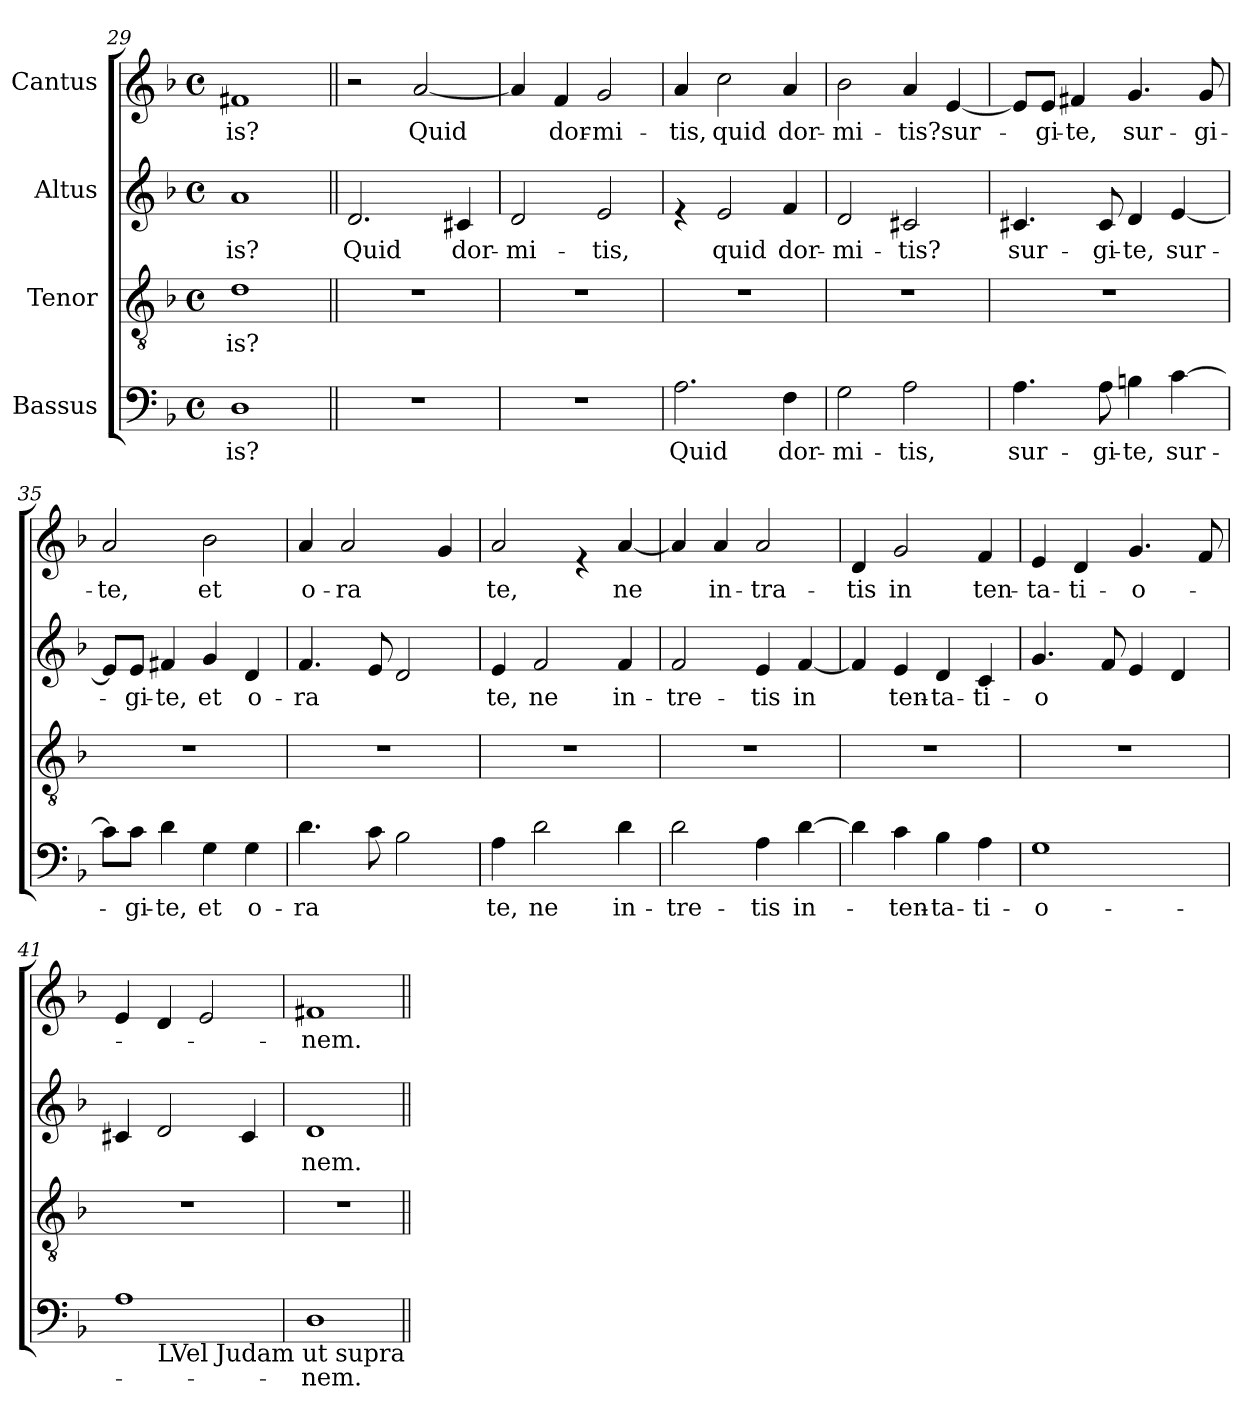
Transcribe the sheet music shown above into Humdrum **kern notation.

**kern	**text	**kern	**text	**kern	**text	**kern	**text
*part4	*part4	*part3	*part3	*part2	*part2	*part1	*part1
*staff4	*staff4	*staff3	*staff3	*staff2	*staff2	*staff1	*staff1
*I"Bassus	*	*I"Tenor	*	*I"Altus	*	*I"Cantus	*
*clefF4	*	*clefGv2	*	*clefG2	*	*clefG2	*
*k[b-]	*	*k[b-]	*	*k[b-]	*	*k[b-]	*
*F:	*	*F:	*	*F:	*	*F:	*
*M4/4	*	*M4/4	*	*M4/4	*	*M4/4	*
*met(c)	*	*met(c)	*	*met(c)	*	*met(c)	*
=29	=29	=29	=29	=29	=29	=29	=29
!	!LO:LY:b	!	!LO:LY:b	!	!LO:LY:b	!	!LO:LY:b
1D	-is?	1d	is?	1a	-is?	1f#X	-is?
=30||	=30||	=30||	=30||	=30||	=30||	=30||	=30||
!	!	!	!	!	!LO:LY:b	!	!
1r	.	1r	.	2.d/	Quid	2r	.
!	!	!	!	!	!	!	!LO:LY:b
.	.	.	.	.	.	[<2a/	Quid
!	!	!	!	!	!LO:LY:b	!	!
.	.	.	.	4c#X/	dor-	.	.
=31	=31	=31	=31	=31	=31	=31	=31
!	!	!	!	!	!LO:LY:b	!	!
1r	.	1r	.	2d/	-mi-	4a/]	.
!	!	!	!	!	!	!	!LO:LY:b
.	.	.	.	.	.	4f/	dor-
!	!	!	!	!	!LO:LY:b	!	!LO:LY:b
.	.	.	.	2e/	-tis,	2g/	-mi-
!!LO:LB:g=z
=32	=32	=32	=32	=32	=32	=32	=32
!	!LO:LY:b	!	!	!	!	!	!LO:LY:b
2.A\	Quid	1r	.	4re	.	4a/	-tis,
!	!	!	!	!	!LO:LY:b	!	!LO:LY:b
.	.	.	.	2e/	quid	2cc\	quid
!	!LO:LY:b	!	!	!	!LO:LY:b	!	!LO:LY:b
4F\	dor-	.	.	4f/	dor-	4a/	dor-
=33	=33	=33	=33	=33	=33	=33	=33
!	!LO:LY:b	!	!	!	!LO:LY:b	!	!LO:LY:b
2G\	-mi-	1r	.	2d/	-mi-	2b-\	-mi-
!	!LO:LY:b	!	!	!	!LO:LY:b	!	!LO:LY:b
2A\	-tis,	.	.	2c#X/	-tis?	4a/	-tis?
!	!	!	!	!	!	!	!LO:LY:b
.	.	.	.	.	.	[<4e/	sur-
=34	=34	=34	=34	=34	=34	=34	=34
!	!LO:LY:b	!	!	!	!LO:LY:b	!	!
4.A\	sur-	1r	.	4.c#X/	sur-	8e/L]	.
!	!	!	!	!	!	!	!LO:LY:b
.	.	.	.	.	.	8e/J	-gi-
!	!	!	!	!	!	!	!LO:LY:b
.	.	.	.	.	.	4f#X/	-te,
!	!LO:LY:b	!	!	!	!LO:LY:b	!	!
8A\	-gi-	.	.	8c#/	-gi-	.	.
!	!LO:LY:b	!	!	!	!LO:LY:b	!	!LO:LY:b
4Bn\	-te,	.	.	4d/	-te,	4.g/	sur-
!	!LO:LY:b	!	!	!	!LO:LY:b	!	!
[>4c\	sur-	.	.	[<4e/	sur-	.	.
!	!	!	!	!	!	!	!LO:LY:b
.	.	.	.	.	.	8g/	-gi-
=35	=35	=35	=35	=35	=35	=35	=35
!	!	!	!	!	!	!	!LO:LY:b
8c\L]	.	1r	.	8e/L]	.	2a/	-te,
!	!LO:LY:b	!	!	!	!LO:LY:b	!	!
8c\J	-gi-	.	.	8e/J	-gi-	.	.
!	!LO:LY:b	!	!	!	!LO:LY:b	!	!
4d\	-te,	.	.	4f#X/	-te,	.	.
!	!LO:LY:b	!	!	!	!LO:LY:b	!	!LO:LY:b
4G\	et	.	.	4g/	et	2b-\	et
!	!LO:LY:b	!	!	!	!LO:LY:b	!	!
4G\	o-	.	.	4d/	o-	.	.
=36	=36	=36	=36	=36	=36	=36	=36
!	!LO:LY:b	!	!	!	!LO:LY:b	!	!LO:LY:b
4.d\	-ra	1r	.	4.f/	-ra	4a/	o-
!	!	!	!	!	!	!	!LO:LY:b
.	.	.	.	.	.	2a/	-ra
8c\	.	.	.	8e/	.	.	.
2B-\	.	.	.	2d/	.	.	.
.	.	.	.	.	.	4g/	.
!!LO:LB:g=z
=37	=37	=37	=37	=37	=37	=37	=37
!	!LO:LY:b	!	!	!	!LO:LY:b	!	!LO:LY:b
4A\	te,	1r	.	4e/	te,	2a/	te,
!	!LO:LY:b	!	!	!	!LO:LY:b	!	!
2d\	ne	.	.	2f/	ne	.	.
.	.	.	.	.	.	4re	.
!	!LO:LY:b	!	!	!	!LO:LY:b	!	!LO:LY:b
4d\	in-	.	.	4f/	in-	[<4a/	ne
=38	=38	=38	=38	=38	=38	=38	=38
!	!LO:LY:b	!	!	!	!LO:LY:b	!	!
2d\	-tre-	1r	.	2f/	-tre-	4a/]	.
!	!	!	!	!	!	!	!LO:LY:b
.	.	.	.	.	.	4a/	in-
!	!LO:LY:b	!	!	!	!LO:LY:b	!	!LO:LY:b
4A\	-tis	.	.	4e/	-tis	2a/	-tra-
!	!LO:LY:b	!	!	!	!LO:LY:b	!	!
[>4d\	in-	.	.	[<4f/	in	.	.
=39	=39	=39	=39	=39	=39	=39	=39
!	!	!	!	!	!	!	!LO:LY:b
4d\]	.	1r	.	4f/]	.	4d/	-tis
!	!LO:LY:b	!	!	!	!LO:LY:b	!	!LO:LY:b
4c\	-ten-	.	.	4e/	ten-	2g/	in
!	!LO:LY:b	!	!	!	!LO:LY:b	!	!
4B-\	-ta-	.	.	4d/	-ta-	.	.
!	!LO:LY:b	!	!	!	!LO:LY:b	!	!LO:LY:b
4A\	-ti-	.	.	4c/	-ti-	4f/	ten-
=40	=40	=40	=40	=40	=40	=40	=40
!	!LO:LY:b	!	!	!	!LO:LY:b	!	!LO:LY:b
1G	-o-	1r	.	4.g/	-o	4e/	-ta-
!	!	!	!	!	!	!	!LO:LY:b
.	.	.	.	.	.	4d/	-ti-
.	.	.	.	8f/	.	.	.
!	!	!	!	!	!	!	!LO:LY:b
.	.	.	.	4e/	.	4.g/	-o-
.	.	.	.	4d/	.	.	.
.	.	.	.	.	.	8f/	.
=41	=41	=41	=41	=41	=41	=41	=41
*^	*	*	*	*	*	*	*
1A	4ryy	.	1r	.	4c#X/	.	4e/	.
!	!LO:TX:b:t=LVel Judam ut supra	!	!	!	!	!	!	!
.	2.ryy	.	.	.	2d/	.	4d/	.
.	.	.	.	.	.	.	2e/	.
.	.	.	.	.	4c#/	.	.	.
=42	=42	=42	=42	=42	=42	=42	=42	=42
!	!	!LO:LY:b	!	!	!	!LO:LY:b	!	!LO:LY:b
*v	*v	*	*	*	*	*	*	*
1D	-nem.	1r	.	1d	nem.	1f#X	-nem.
=||	=||	=||	=||	=||	=||	=||	=||
*-	*-	*-	*-	*-	*-	*-	*-
